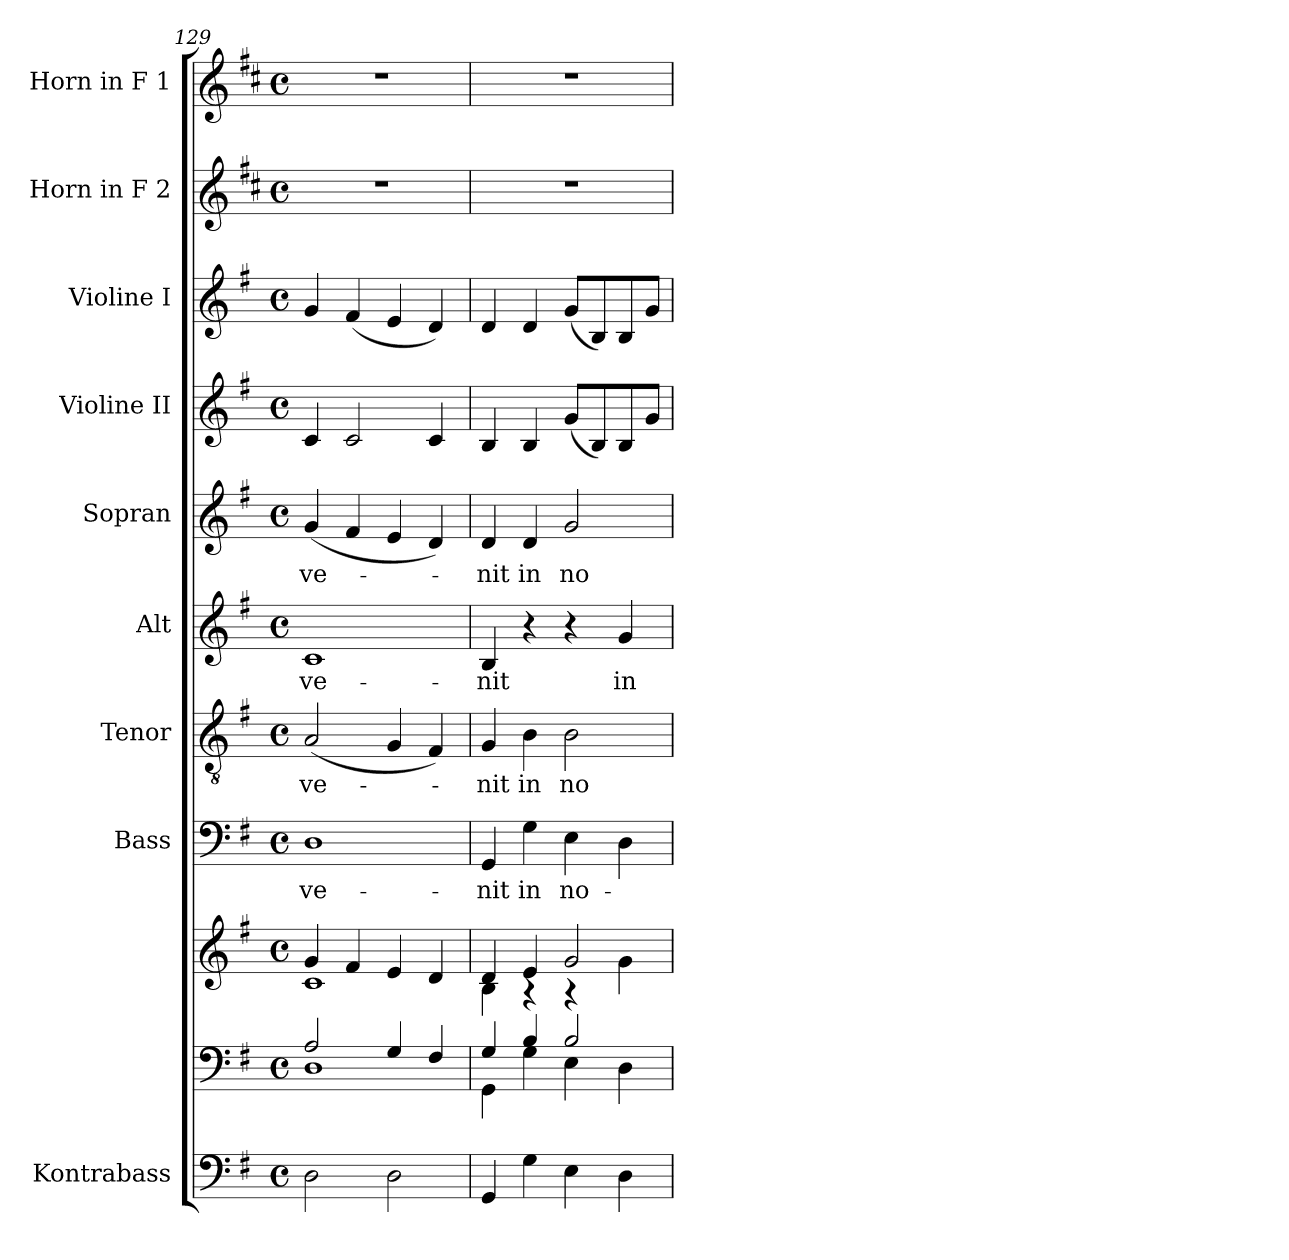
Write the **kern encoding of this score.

**kern	**kern	**kern	**kern	**text	**kern	**text	**kern	**text	**kern	**text	**kern	**kern	**kern	**kern
*part10	*part9	*part9	*part8	*part8	*part7	*part7	*part6	*part6	*part5	*part5	*part4	*part3	*part2	*part1
*staff11	*staff10	*staff9	*staff8	*staff8	*staff7	*staff7	*staff6	*staff6	*staff5	*staff5	*staff4	*staff3	*staff2	*staff1
*I"Kontrabass	*	*	*I"Bass	*	*I"Tenor	*	*I"Alt	*	*I"Sopran	*	*I"Violine II	*I"Violine I	*I"Horn in F 2	*I"Horn in F 1
*I'Kb.	*	*	*I'B.	*	*I'T.	*	*I'A.	*	*I'S.	*	*I'Vl. II	*I'Vl. I	*I'Hrn. 2	*I'Hrn. 1
*clefF4	*clefF4	*clefG2	*clefF4	*	*clefGv2	*	*clefG2	*	*clefG2	*	*clefG2	*clefG2	*clefG2	*clefG2
*ITrd7c12	*	*	*	*	*	*	*	*	*	*	*	*	*ITrd4c7	*ITrd4c7
*k[f#]	*k[f#]	*k[f#]	*k[f#]	*	*k[f#]	*	*k[f#]	*	*k[f#]	*	*k[f#]	*k[f#]	*k[f#]	*k[f#]
*G:	*G:	*G:	*G:	*	*G:	*	*G:	*	*G:	*	*G:	*G:	*G:	*G:
*M4/4	*M4/4	*M4/4	*M4/4	*	*M4/4	*	*M4/4	*	*M4/4	*	*M4/4	*M4/4	*M4/4	*M4/4
*met(c)	*met(c)	*met(c)	*met(c)	*	*met(c)	*	*met(c)	*	*met(c)	*	*met(c)	*met(c)	*met(c)	*met(c)
=129	=129	=129	=129	=129	=129	=129	=129	=129	=129	=129	=129	=129	=129	=129
*	*^	*^	*	*	*	*	*	*	*	*	*	*	*	*
!	!	!	!	!	!	!LO:LY:b	!	!LO:LY:b	!	!LO:LY:b	!	!LO:LY:b	!	!	!	!
2DD\	2A/	1D	4g/	1c	1D	ve-	(<2A/	ve-	1c	ve-	(<4g/	ve-	4c/	4g/	1r	1r
.	.	.	4f#/	.	.	.	.	.	.	.	4f#/	.	2c/	(<4f#/	.	.
2DD\	4G/	.	4e/	.	.	.	4G/	.	.	.	4e/	.	.	4e/	.	.
.	4F#/	.	4d/	.	.	.	4F#/)	.	.	.	4d/)	.	4c/	4d/)	.	.
=130	=130	=130	=130	=130	=130	=130	=130	=130	=130	=130	=130	=130	=130	=130	=130	=130
!	!	!	!	!	!	!LO:LY:b	!	!LO:LY:b	!	!LO:LY:b	!	!LO:LY:b	!	!	!	!
4GGG/	4G/	4GG\	4d/	4B\	4GG/	-nit	4G/	-nit	4B/	-nit	4d/	-nit	4B/	4d/	1r	1r
!	!	!	!	!	!	!LO:LY:b	!	!LO:LY:b	!	!	!	!LO:LY:b	!	!	!	!
4GG\	4B/	4G\	4e/	4rG	4G\	in	4B\	in	4r	.	4d/	in	4B/	4d/	.	.
!	!	!	!	!	!	!LO:LY:b	!	!LO:LY:b	!	!	!	!LO:LY:b	!	!	!	!
4EE\	2B/	4E\	2g/	4rA	4E\	no-	2B\	no-	4r	.	2g/	no-	(<8g/L	(<8g/L	.	.
.	.	.	.	.	.	.	.	.	.	.	.	.	8B/)	8B/)	.	.
!	!	!	!	!	!	!	!	!	!	!LO:LY:b	!	!	!	!	!	!
4DD\	.	4D\	.	4g\	4D\	.	.	.	4g/	in	.	.	8B/	8B/	.	.
.	.	.	.	.	.	.	.	.	.	.	.	.	8g/J	8g/J	.	.
*	*v	*v	*	*	*	*	*	*	*	*	*	*	*	*	*	*
*	*	*v	*v	*	*	*	*	*	*	*	*	*	*	*	*
=	=	=	=	=	=	=	=	=	=	=	=	=	=	=
*-	*-	*-	*-	*-	*-	*-	*-	*-	*-	*-	*-	*-	*-	*-
